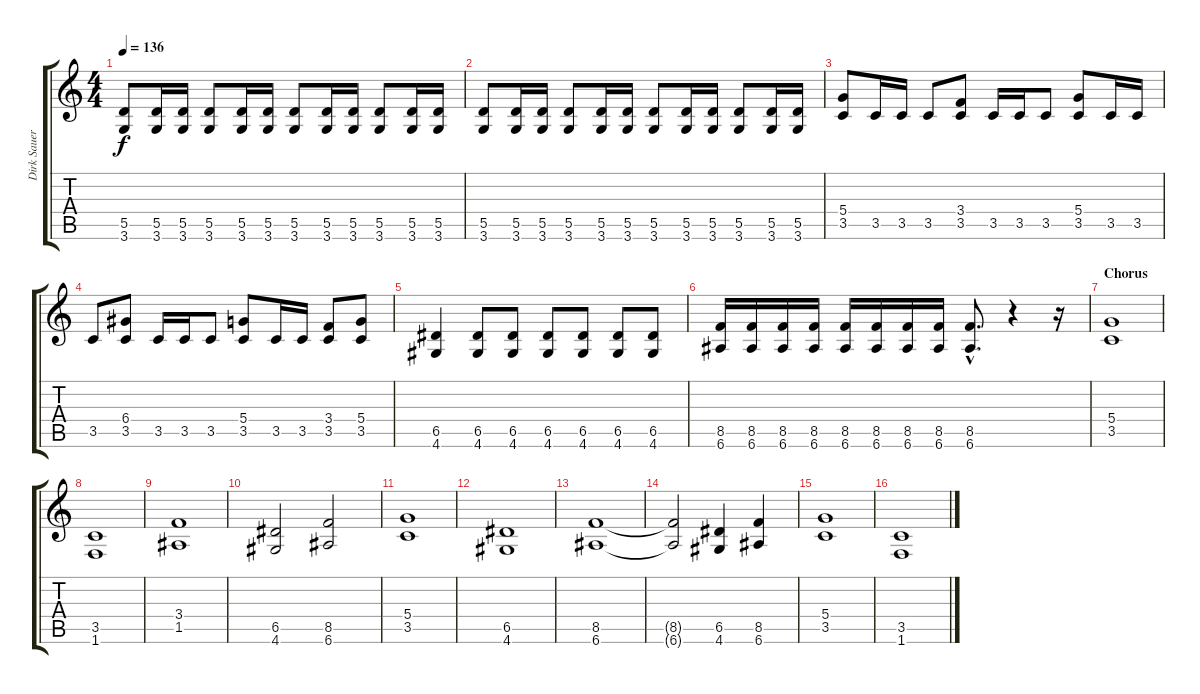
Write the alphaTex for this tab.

\track ("Dirk Sauer" "Dirk Sauer") {instrument distortionguitar}
\staff {score tabs}
\tuning (E4 B3 G3 D3 A2 E2) {hide}
\ts (4 4)
\tempo 136
\clef g2
\ks c
(5.5 3.6).8{dy f} (5.5 3.6).16 (5.5 3.6).16 (5.5 3.6).8 (5.5 3.6).16 (5.5 3.6).16 (5.5 3.6).8 (5.5 3.6).16 (5.5 3.6).16 (5.5 3.6).8 (5.5 3.6).16 (5.5 3.6).16 |
(5.5 3.6).8 (5.5 3.6).16 (5.5 3.6).16 (5.5 3.6).8 (5.5 3.6).16 (5.5 3.6).16 (5.5 3.6).8 (5.5 3.6).16 (5.5 3.6).16 (5.5 3.6).8 (5.5 3.6).16 (5.5 3.6).16 |
(5.4 3.5).8 3.5.16 3.5.16 3.5.8 (3.4 3.5).8 3.5.16 3.5.16 3.5.8 (5.4 3.5).8 3.5.16 3.5.16 |
3.5.8 (6.4 3.5).8 3.5.16 3.5.16 3.5.8 (5.4 3.5).8 3.5.16 3.5.16 (3.4 3.5).8 (5.4 3.5).8 |
(6.5 4.6).4 (6.5 4.6).8 (6.5 4.6).8 (6.5 4.6).8 (6.5 4.6).8 (6.5 4.6).8 (6.5 4.6).8 |
(8.5 6.6).16 (8.5 6.6).16 (8.5 6.6).16 (8.5 6.6).16 (8.5 6.6).16 (8.5 6.6).16 (8.5 6.6).16 (8.5 6.6).16 (8.5{hac} 6.6{hac}).8{d} r.4 r.16 |
\section ("" "Chorus")
(5.4 3.5).1 |
(3.5 1.6).1 |
(3.4 1.5).1 |
(6.5 4.6).2 (8.5 6.6).2 |
(5.4 3.5).1 |
(6.5 4.6).1 |
(8.5 6.6).1 |
(8.5{t} 6.6{t}).2 (6.5 4.6).4 (8.5 6.6).4 |
(5.4 3.5).1 |
(3.5 1.6).1
